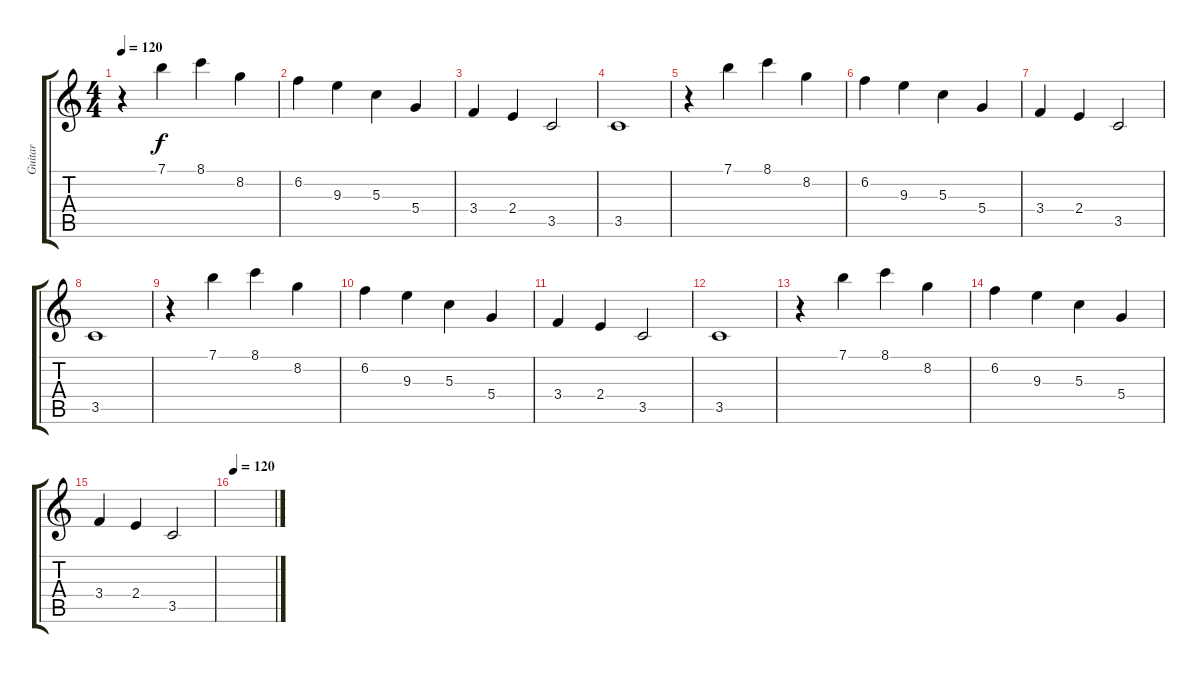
\track ("Guitar" "Guitar") {instrument electricguitarclean}
\staff {score tabs}
\tuning (E4 B3 G3 D3 A2 E2) {hide}
\ts (4 4)
\tempo 120
\clef g2
\ks c
r.4{dy f} 7.1.4{volume 16 instrument electricguitarjazz} 8.1.4 8.2.4 |
6.2.4 9.3.4 5.3.4 5.4.4 |
3.4.4 2.4.4 3.5.2 |
3.5.1 |
r.4 7.1.4 8.1.4 8.2.4 |
6.2.4 9.3.4 5.3.4 5.4.4 |
3.4.4 2.4.4 3.5.2 |
3.5.1 |
r.4 7.1.4 8.1.4 8.2.4 |
6.2.4 9.3.4 5.3.4 5.4.4 |
3.4.4 2.4.4 3.5.2 |
3.5.1 |
r.4 7.1.4 8.1.4 8.2.4 |
6.2.4 9.3.4 5.3.4 5.4.4 |
3.4.4 2.4.4 3.5.2 |
\tempo 120
